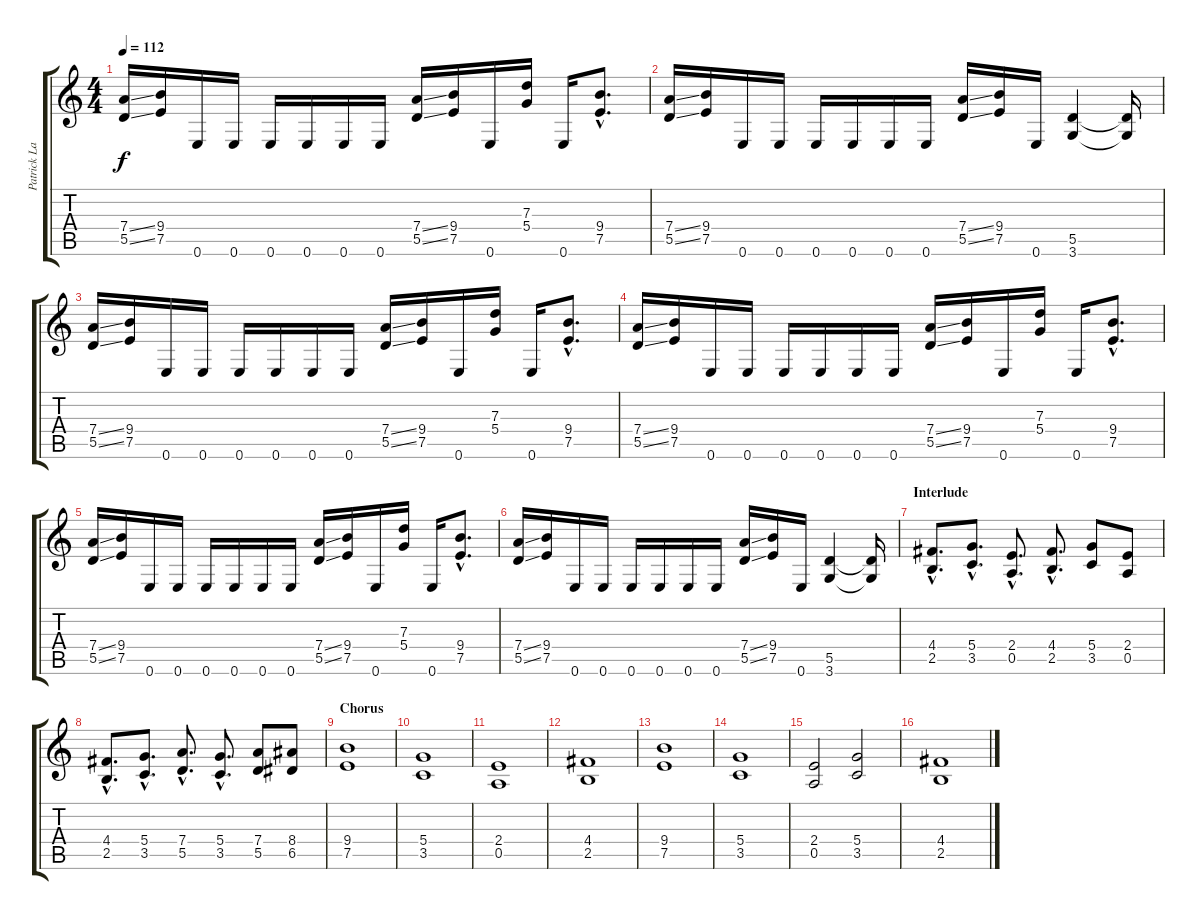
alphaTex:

\track ("Patrick Lachman" "Patrick La") {instrument distortionguitar}
\staff {score tabs}
\tuning (E4 B3 G3 D3 A2 E2) {hide}
\ts (4 4)
\tempo 112
\clef g2
\ks c
(7.4{ss} 5.5{ss}).16{dy f} (9.4 7.5).16 0.6.16 0.6.16 0.6.16 0.6.16 0.6.16 0.6.16 (7.4{ss} 5.5{ss}).16 (9.4 7.5).16 0.6.16 (7.3 5.4).16 0.6.16 (9.4{hac} 7.5{hac}).8{d} |
(7.4{ss} 5.5{ss}).16 (9.4 7.5).16 0.6.16 0.6.16 0.6.16 0.6.16 0.6.16 0.6.16 (7.4{ss} 5.5{ss}).16 (9.4 7.5).16 0.6.16 (5.5 3.6).4 (5.5{t} 3.6{t}).16 |
(7.4{ss} 5.5{ss}).16 (9.4 7.5).16 0.6.16 0.6.16 0.6.16 0.6.16 0.6.16 0.6.16 (7.4{ss} 5.5{ss}).16 (9.4 7.5).16 0.6.16 (7.3 5.4).16 0.6.16 (9.4{hac} 7.5{hac}).8{d} |
(7.4{ss} 5.5{ss}).16 (9.4 7.5).16 0.6.16 0.6.16 0.6.16 0.6.16 0.6.16 0.6.16 (7.4{ss} 5.5{ss}).16 (9.4 7.5).16 0.6.16 (7.3 5.4).16 0.6.16 (9.4{hac} 7.5{hac}).8{d} |
(7.4{ss} 5.5{ss}).16 (9.4 7.5).16 0.6.16 0.6.16 0.6.16 0.6.16 0.6.16 0.6.16 (7.4{ss} 5.5{ss}).16 (9.4 7.5).16 0.6.16 (7.3 5.4).16 0.6.16 (9.4{hac} 7.5{hac}).8{d} |
(7.4{ss} 5.5{ss}).16 (9.4 7.5).16 0.6.16 0.6.16 0.6.16 0.6.16 0.6.16 0.6.16 (7.4{ss} 5.5{ss}).16 (9.4 7.5).16 0.6.16 (5.5 3.6).4 (5.5{t} 3.6{t}).16 |
\section ("" "Interlude")
(4.4{hac} 2.5{hac}).8{d} (5.4{hac} 3.5{hac}).8{d} (2.4{hac} 0.5{hac}).8{d} (4.4{hac} 2.5{hac}).8{d} (5.4 3.5).8 (2.4 0.5).8 |
(4.4{hac} 2.5{hac}).8{d} (5.4{hac} 3.5{hac}).8{d} (7.4{hac} 5.5{hac}).8{d} (5.4{hac} 3.5{hac}).8{d} (7.4 5.5).8 (8.4 6.5).8 |
\section ("" "Chorus")
(9.4 7.5).1 |
(5.4 3.5).1 |
(2.4 0.5).1 |
(4.4 2.5).1 |
(9.4 7.5).1 |
(5.4 3.5).1 |
(2.4 0.5).2 (5.4 3.5).2 |
(4.4 2.5).1
